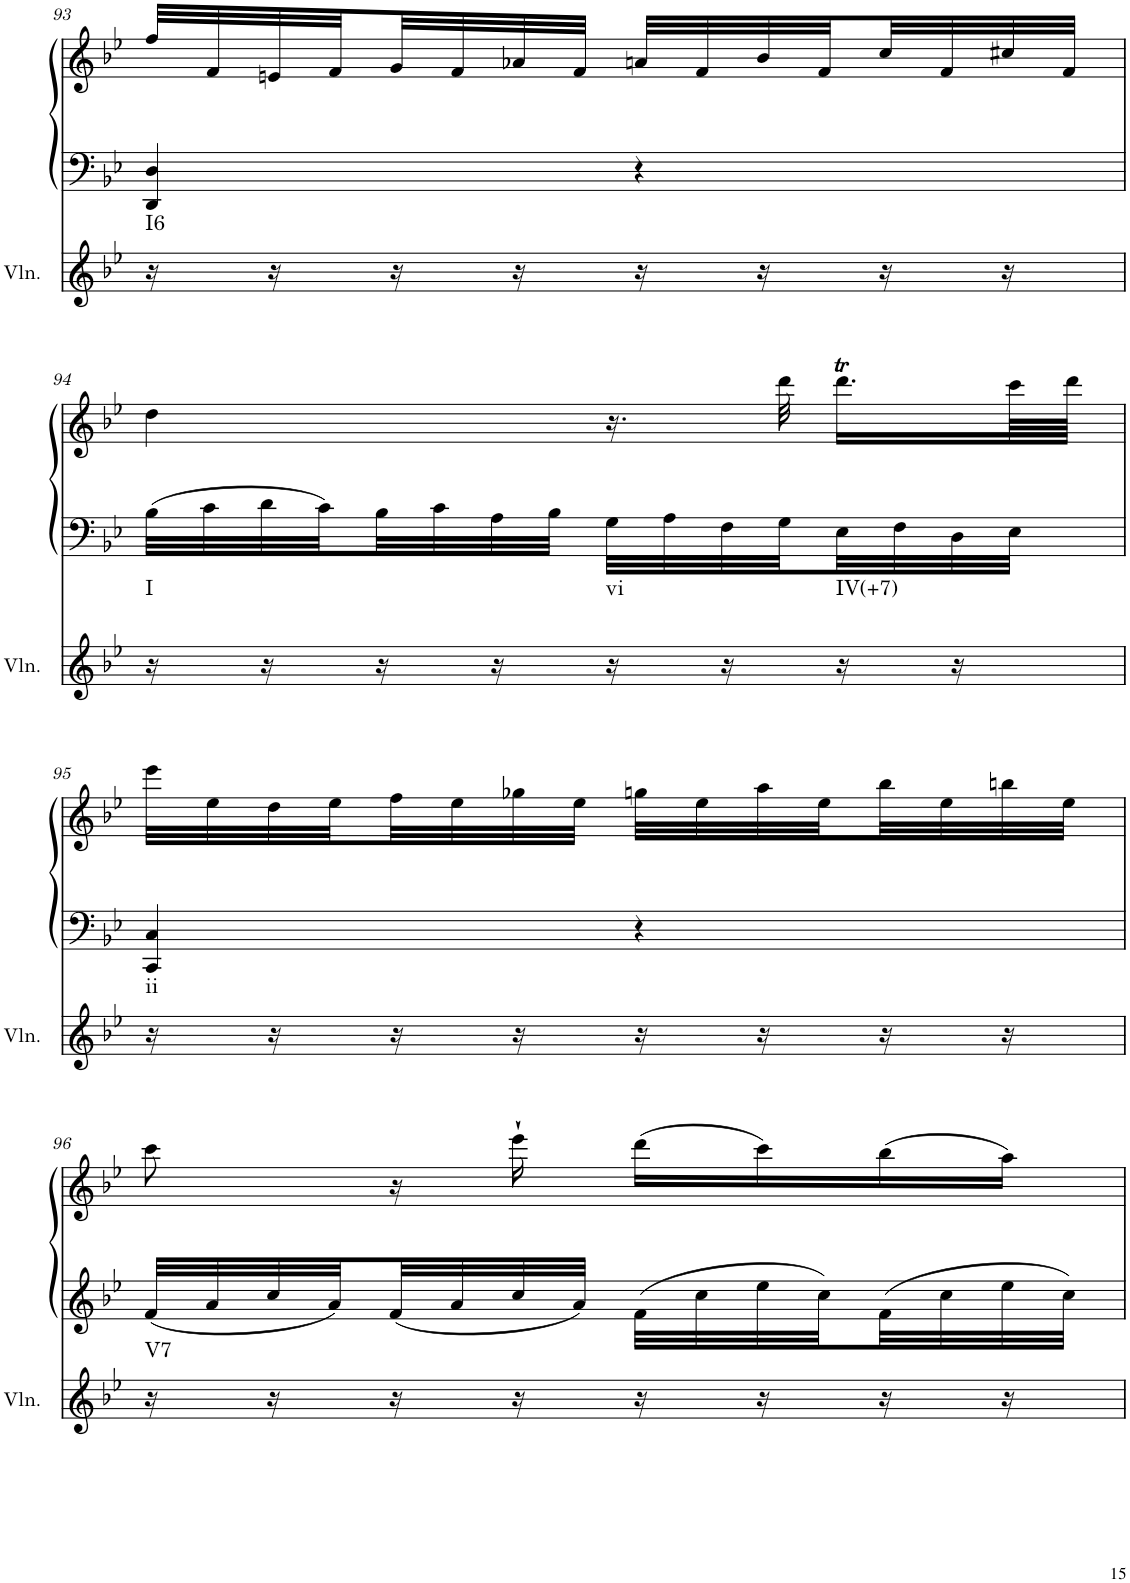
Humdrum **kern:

**kern	**harte	**kern	**kern
*part2	*part2	*part1	*part1
*staff3	*	*staff2	*staff1
*I"Violin	*	*I"Klavier linke Hand	*
*I'Vln.	*	*	*
!!LO:PB:g=z
*clefG2	*	*clefF4	*clefG2
*k[b-e-]	*	*k[b-e-]	*k[b-e-]
*M2/4	*	*M2/4	*M2/4
=93	=93	=93	=93
!	!LO:H:kt=I6	!	!
16r	N	4DD/ 4D/	32ff/LLL
.	.	.	32f/
16r	.	.	32en/
.	.	.	32f/
16r	.	.	32g/
.	.	.	32f/
16r	.	.	32a-X/
.	.	.	32f/JJJ
16r	.	4r	32an/LLL
.	.	.	32f/
16r	.	.	32b-/
.	.	.	32f/
16r	.	.	32cc/
.	.	.	32f/
16r	.	.	32cc#X/
.	.	.	32f/JJJ
!!LO:LB:g=z
=94	=94	=94	=94
!	!LO:H:kt=I	!	!
16r	N	32B-\LLL	4dd\
.	.	32c\	.
16r	.	32d\	.
.	.	32c\	.
16r	.	32B-\	.
.	.	32c\	.
16r	.	32A\	.
.	.	32B-\JJJ	.
!	!LO:H:kt=vi	!	!
16r	N	32G\LLL	16.r
.	.	32A\	.
16r	.	32F\	.
.	.	32G\	32ddd\
!	!LO:H:kt=IV(+7)	!	!
16r	N	32E-\	16.dddt\LL
.	.	32F\	.
16r	.	32D\	.
.	.	32E-\JJJ	64ccc\LL
.	.	.	64ddd\JJJJ
!!LO:LB:g=z
=95	=95	=95	=95
!	!LO:H:kt=ii	!	!
16r	N	4CC/ 4C/	32eee-\LLL
.	.	.	32ee-\
16r	.	.	32dd\
.	.	.	32ee-\
16r	.	.	32ff\
.	.	.	32ee-\
16r	.	.	32gg-X\
.	.	.	32ee-\JJJ
16r	.	4r	32ggn\LLL
.	.	.	32ee-\
16r	.	.	32aa\
.	.	.	32ee-\
16r	.	.	32bb-\
.	.	.	32ee-\
16r	.	.	32bbn\
.	.	.	32ee-\JJJ
!!LO:LB:g=z
=96	=96	=96	=96
!	!LO:H:kt=V7	!	!
16r	N	32f/LLL	8ccc\
.	.	32a/	.
16r	.	32cc/	.
.	.	32a/	.
16r	.	32f/	16r
.	.	32a/	.
16r	.	32cc/	16eee-`\
.	.	32a/JJJ	.
16r	.	32f\LLL	(16ddd\LL
.	.	32cc\	.
16r	.	32ee-\	16ccc\)
.	.	32cc\	.
16r	.	32f\	(16bb-\
.	.	32cc\	.
16r	.	32ee-\	16aa\JJ)
.	.	32cc\JJJ	.
=	=	=	=
*-	*-	*-	*-
